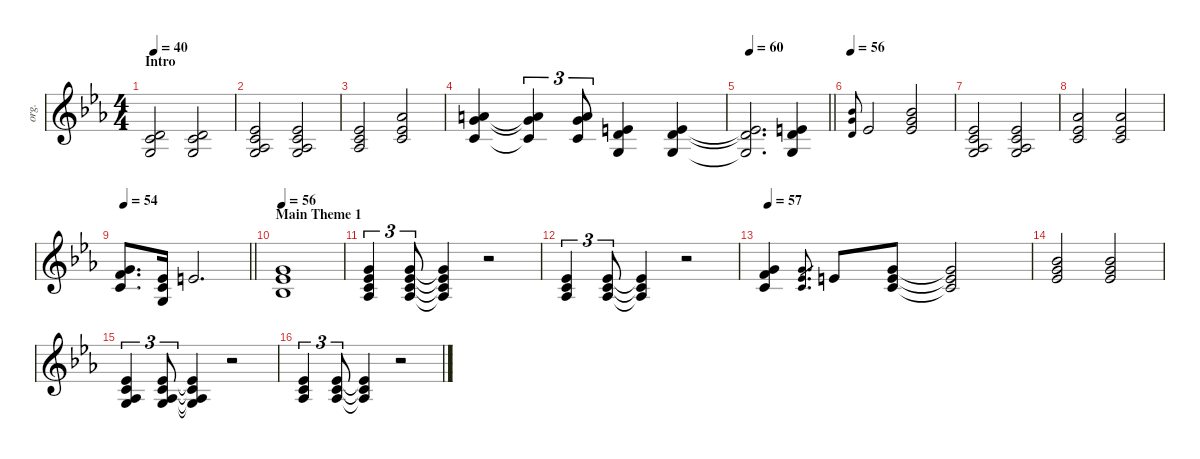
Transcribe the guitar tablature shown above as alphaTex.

\defaultSystemsLayout 4
\hideDynamics
\bracketExtendMode groupsimilarinstruments
\otherSystemsTrackNameOrientation horizontal
\track ("Keyboard 1-hid" "org.") {defaultSystemsLayout 4 instrument synthstrings1}
\staff {score}
\tuning (E4 B3 G3 D3 A2 E2)
\ts (4 4)
\section ("" "Intro")
\tempo 40
\clef g2
\ks cminor
(3.2{acc forcenatural} 5.3{acc forcenatural} 5.4{acc forcenatural}).2{dy f instrument synthstrings1} (3.2{acc forcenatural} 5.3{acc forcenatural} 5.4{acc forcenatural}).2 |
(0.3{acc forcenatural} 13.4{acc b} 15.5{acc forcenatural} 16.6{acc b}).2 (0.3{acc forcenatural} 13.4{acc b} 15.5{acc forcenatural} 16.6{acc b}).2 |
(13.4{acc b} 15.5{acc forcenatural} 16.6{acc b}).2 (4.1{acc b} 4.2{acc b} 5.3{acc forcenatural}).2 |
(5.1{acc forcenatural} 8.2{acc forcenatural} 5.3{acc forcenatural}).4 (5.1{t acc forcenatural} 8.2{t acc forcenatural} 5.3{t acc forcenatural}).4{tu (3 2)} (5.1{acc forcenatural} 8.2{acc forcenatural} 5.3{acc forcenatural}).8{tu (3 2)} (0.1{acc forcenatural} 3.2{acc forcenatural} 0.3{acc forcenatural}).4 (0.1{acc forcenatural} 3.2{acc forcenatural} 0.3{acc forcenatural}).4 |
\tempo 60
\barLineRight lightlight
(0.3{t acc forcenatural} 3.2{t acc forcenatural} 0.1{t acc forcenatural}).2{d dy mf} (0.1{acc forcenatural} 3.2{acc forcenatural} 0.3{acc forcenatural}).4{dy f} |
\tempo 56
(6.1{acc b} 8.2{acc forcenatural} 7.3{acc forcenatural}).8{gr onbeat} 8.3{acc b}.2 (6.1{acc b} 8.2{acc forcenatural} 8.3{acc b}).2 |
(0.3{acc forcenatural} 13.4{acc b} 15.5{acc forcenatural} 16.6{acc b}).2 (0.3{acc forcenatural} 13.4{acc b} 15.5{acc forcenatural} 16.6{acc b}).2 |
(13.3{acc b} 13.4{acc b} 15.5{acc forcenatural}).2 (4.1{acc b} 4.2{acc b} 5.3{acc forcenatural}).2 |
\tempo 54
\barLineRight lightlight
(3.1{acc forcenatural} 6.2{acc forcenatural} 5.3{acc forcenatural}).8{d} (4.2{acc b} 5.3{acc forcenatural} 5.4{acc forcenatural}).16 5.2{acc forcenatural}.2{d} |
\section ("" "Main Theme 1")
\tempo 56
(3.1{acc forcenatural} 4.2{acc b} 3.3{acc b}).1 |
(3.1{acc forcenatural} 4.2{acc b} 5.3{acc forcenatural} 6.4{acc b}).4{tu (3 2)} (3.1{acc forcenatural} 4.2{acc b} 5.3{acc forcenatural} 6.4{acc b}).8{tu (3 2)} (6.4{t acc b} 5.3{t acc forcenatural} 4.2{t acc b} 3.1{t acc forcenatural}).4 r.2 |
(4.2{acc b} 5.3{acc forcenatural} 6.4{acc b}).4{tu (3 2)} (4.2{acc b} 5.3{acc forcenatural} 6.4{acc b}).8{tu (3 2)} (6.4{t acc b} 5.3{t acc forcenatural} 4.2{t acc b}).4 r.2 |
\tempo 57
(3.1{acc forcenatural} 6.2{acc forcenatural} 5.3{acc forcenatural}).4 (3.1{acc forcenatural} 4.2{acc b} 5.3{acc forcenatural}).8{d gr} 0.1{acc forcenatural}.8 (3.1{acc forcenatural} 5.2{acc forcenatural} 5.3{acc forcenatural}).8 (5.3{t acc forcenatural} 5.2{t acc forcenatural} 3.1{t acc forcenatural}).2 |
(6.1{acc b} 8.2{acc forcenatural} 8.3{acc b}).2 (6.1{acc b} 8.2{acc forcenatural} 8.3{acc b}).2 |
(0.3{acc forcenatural} 13.4{acc b} 15.5{acc forcenatural} 16.6{acc b}).4{tu (3 2)} (0.3{acc forcenatural} 13.4{acc b} 15.5{acc forcenatural} 16.6{acc b}).8{tu (3 2)} (0.3{t acc forcenatural} 16.6{t acc b} 15.5{t acc forcenatural} 13.4{t acc b}).4 r.2 |
(4.2{acc b} 5.3{acc forcenatural} 6.4{acc b}).4{tu (3 2)} (4.2{acc b} 5.3{acc forcenatural} 6.4{acc b}).8{tu (3 2)} (6.4{t acc b} 5.3{t acc forcenatural} 4.2{t acc b}).4 r.2
